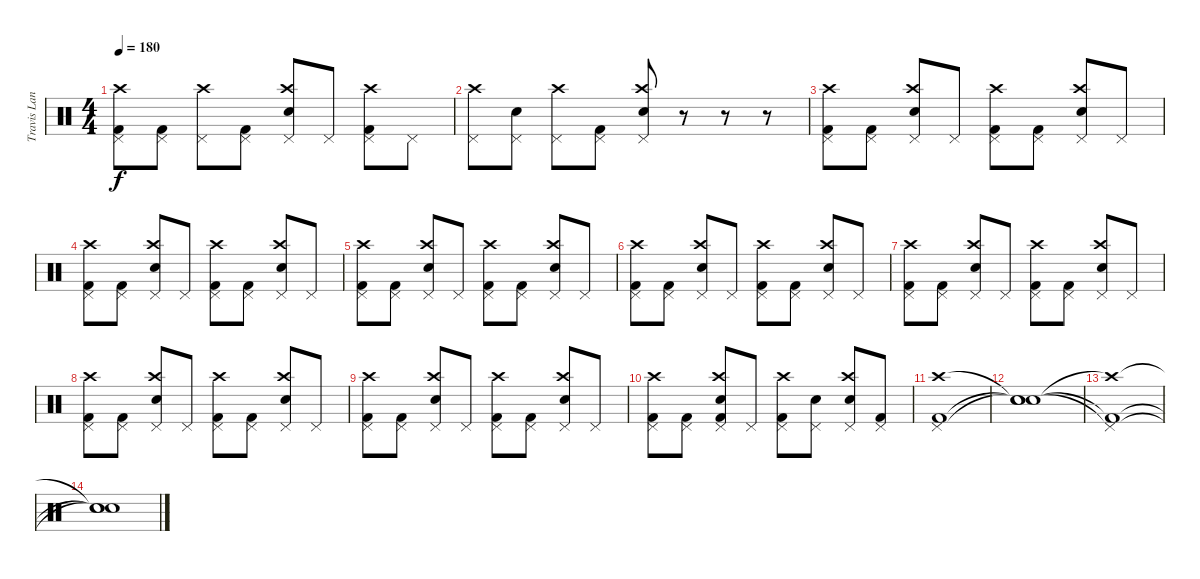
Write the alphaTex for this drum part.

\track ("Travis Landen Barker" "Travis Lan") {instrument percussion}
\staff {score}
\articulation defaults
\ts (4 4)
\tempo 180
\clef neutral
\ks c
("Pedal Hi-Hat (hit)" "Kick (hit) 2" "Crash high (hit)").8{dy f} ("Pedal Hi-Hat (hit)" "Kick (hit) 2").8 ("Pedal Hi-Hat (hit)" "Crash high (hit)").8 ("Pedal Hi-Hat (hit)" "Kick (hit) 2").8 ("Pedal Hi-Hat (hit)" "Electric Snare (hit)" "Crash high (hit)").8 "Pedal Hi-Hat (hit)".8 ("Pedal Hi-Hat (hit)" "Kick (hit) 2" "Crash high (hit)").8 "Pedal Hi-Hat (hit)".8 |
("Pedal Hi-Hat (hit)" "Crash high (hit)").8 ("Pedal Hi-Hat (hit)" "Electric Snare (hit)").8 ("Pedal Hi-Hat (hit)" "Crash high (hit)").8 ("Pedal Hi-Hat (hit)" "Kick (hit) 2").8 ("Pedal Hi-Hat (hit)" "Electric Snare (hit)" "Crash high (hit)").8 r.8 r.8 r.8 |
("Pedal Hi-Hat (hit)" "Kick (hit) 2" "Crash high (hit)").8 ("Pedal Hi-Hat (hit)" "Kick (hit) 2").8 ("Pedal Hi-Hat (hit)" "Electric Snare (hit)" "Crash high (hit)").8 "Pedal Hi-Hat (hit)".8 ("Pedal Hi-Hat (hit)" "Kick (hit) 2" "Crash high (hit)").8 ("Pedal Hi-Hat (hit)" "Kick (hit) 2").8 ("Pedal Hi-Hat (hit)" "Electric Snare (hit)" "Crash high (hit)").8 "Pedal Hi-Hat (hit)".8 |
("Pedal Hi-Hat (hit)" "Kick (hit) 2" "Crash high (hit)").8 ("Pedal Hi-Hat (hit)" "Kick (hit) 2").8 ("Pedal Hi-Hat (hit)" "Electric Snare (hit)" "Crash high (hit)").8 "Pedal Hi-Hat (hit)".8 ("Pedal Hi-Hat (hit)" "Kick (hit) 2" "Crash high (hit)").8 ("Pedal Hi-Hat (hit)" "Kick (hit) 2").8 ("Pedal Hi-Hat (hit)" "Electric Snare (hit)" "Crash high (hit)").8 "Pedal Hi-Hat (hit)".8 |
("Pedal Hi-Hat (hit)" "Kick (hit) 2" "Crash high (hit)").8 ("Pedal Hi-Hat (hit)" "Kick (hit) 2").8 ("Pedal Hi-Hat (hit)" "Electric Snare (hit)" "Crash high (hit)").8 "Pedal Hi-Hat (hit)".8 ("Pedal Hi-Hat (hit)" "Kick (hit) 2" "Crash high (hit)").8 ("Pedal Hi-Hat (hit)" "Kick (hit) 2").8 ("Pedal Hi-Hat (hit)" "Electric Snare (hit)" "Crash high (hit)").8 "Pedal Hi-Hat (hit)".8 |
("Pedal Hi-Hat (hit)" "Kick (hit) 2" "Crash high (hit)").8 ("Pedal Hi-Hat (hit)" "Kick (hit) 2").8 ("Pedal Hi-Hat (hit)" "Electric Snare (hit)" "Crash high (hit)").8 "Pedal Hi-Hat (hit)".8 ("Pedal Hi-Hat (hit)" "Kick (hit) 2" "Crash high (hit)").8 ("Pedal Hi-Hat (hit)" "Kick (hit) 2").8 ("Pedal Hi-Hat (hit)" "Electric Snare (hit)" "Crash high (hit)").8 "Pedal Hi-Hat (hit)".8 |
("Pedal Hi-Hat (hit)" "Kick (hit) 2" "Crash high (hit)").8 ("Pedal Hi-Hat (hit)" "Kick (hit) 2").8 ("Pedal Hi-Hat (hit)" "Electric Snare (hit)" "Crash high (hit)").8 "Pedal Hi-Hat (hit)".8 ("Pedal Hi-Hat (hit)" "Kick (hit) 2" "Crash high (hit)").8 ("Pedal Hi-Hat (hit)" "Kick (hit) 2").8 ("Pedal Hi-Hat (hit)" "Electric Snare (hit)" "Crash high (hit)").8 "Pedal Hi-Hat (hit)".8 |
("Pedal Hi-Hat (hit)" "Kick (hit) 2" "Crash high (hit)").8 ("Pedal Hi-Hat (hit)" "Kick (hit) 2").8 ("Pedal Hi-Hat (hit)" "Electric Snare (hit)" "Crash high (hit)").8 "Pedal Hi-Hat (hit)".8 ("Pedal Hi-Hat (hit)" "Kick (hit) 2" "Crash high (hit)").8 ("Pedal Hi-Hat (hit)" "Kick (hit) 2").8 ("Pedal Hi-Hat (hit)" "Electric Snare (hit)" "Crash high (hit)").8 "Pedal Hi-Hat (hit)".8 |
("Pedal Hi-Hat (hit)" "Kick (hit) 2" "Crash high (hit)").8 ("Pedal Hi-Hat (hit)" "Kick (hit) 2").8 ("Pedal Hi-Hat (hit)" "Electric Snare (hit)" "Crash high (hit)").8 "Pedal Hi-Hat (hit)".8 ("Pedal Hi-Hat (hit)" "Kick (hit) 2" "Crash high (hit)").8 ("Pedal Hi-Hat (hit)" "Kick (hit) 2").8 ("Pedal Hi-Hat (hit)" "Electric Snare (hit)" "Crash high (hit)").8 "Pedal Hi-Hat (hit)".8 |
("Pedal Hi-Hat (hit)" "Kick (hit) 2" "Crash high (hit)").8 ("Pedal Hi-Hat (hit)" "Kick (hit) 2").8 ("Pedal Hi-Hat (hit)" "Electric Snare (hit)" "Kick (hit) 2" "Crash high (hit)").8 "Pedal Hi-Hat (hit)".8 ("Pedal Hi-Hat (hit)" "Kick (hit) 2" "Crash high (hit)").8 ("Pedal Hi-Hat (hit)" "Electric Snare (hit)").8 ("Pedal Hi-Hat (hit)" "Electric Snare (hit)" "Crash high (hit)").8 ("Pedal Hi-Hat (hit)" "Kick (hit) 2").8 |
("Pedal Hi-Hat (hit)" "Kick (hit) 2" "Crash high (hit)").1 |
("Snare (hit)"{t} "Snare (hit)"{t} "Snare (hit)"{t}).1 |
("Pedal Hi-Hat (hit)"{t} "Kick (hit) 2"{t} "Crash high (hit)"{t}).1{volume 0} |
("Snare (hit)"{t} "Snare (hit)"{t} "Snare (hit)"{t}).1
